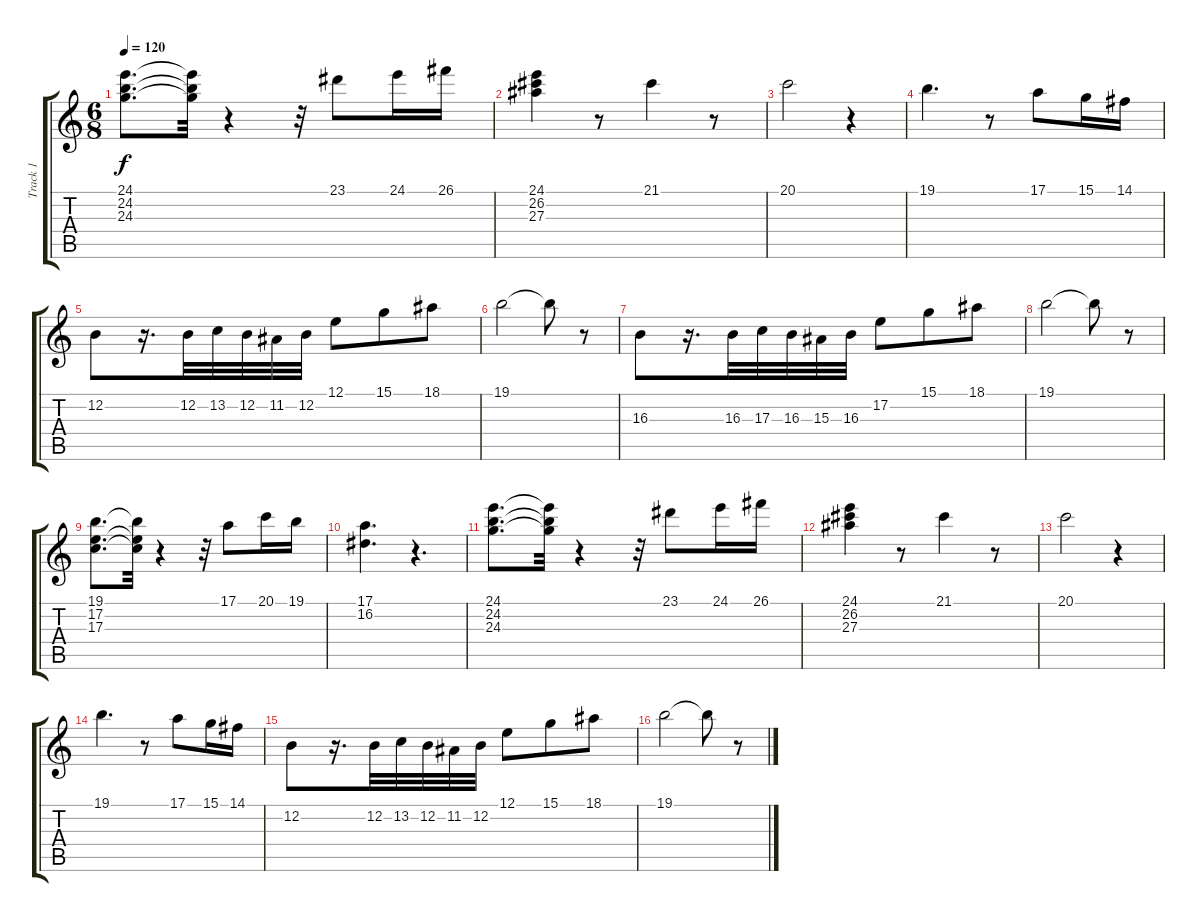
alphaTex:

\track ("Track 1" "Track 1") {instrument acousticgrandpiano}
\staff {score tabs}
\tuning (E4 B3 G3 D3 A2 E2) {hide}
\ts (6 8)
\tempo 120
\clef g2
\ks c
(24.1 24.2 24.3).8{d dy f} (24.1{t} 24.2{t} 24.3{t}).32 r.4 r.32 23.1.8 24.1.16 26.1.16 |
(24.1 26.2 27.3).4 r.8 21.1.4 r.8 |
20.1.2 r.4 |
19.1.4{d} r.8 17.1.8 15.1.16 14.1.16 |
12.2.8 r.16{d} 12.2.32 13.2.32 12.2.32 11.2.32 12.2.32 12.1.8 15.1.8 18.1.8 |
19.1.2 19.1{t}.8 r.8 |
16.3.8 r.16{d} 16.3.32 17.3.32 16.3.32 15.3.32 16.3.32 17.2.8 15.1.8 18.1.8 |
19.1.2 19.1{t}.8 r.8 |
(19.1 17.2 17.3).8{d} (19.1{t} 17.2{t} 17.3{t}).32 r.4 r.32 17.1.8 20.1.16 19.1.16 |
(17.1 16.2).4{d} r.4{d} |
(24.1 24.2 24.3).8{d} (24.1{t} 24.2{t} 24.3{t}).32 r.4 r.32 23.1.8 24.1.16 26.1.16 |
(24.1 26.2 27.3).4 r.8 21.1.4 r.8 |
20.1.2 r.4 |
19.1.4{d} r.8 17.1.8 15.1.16 14.1.16 |
12.2.8 r.16{d} 12.2.32 13.2.32 12.2.32 11.2.32 12.2.32 12.1.8 15.1.8 18.1.8 |
19.1.2 19.1{t}.8 r.8
